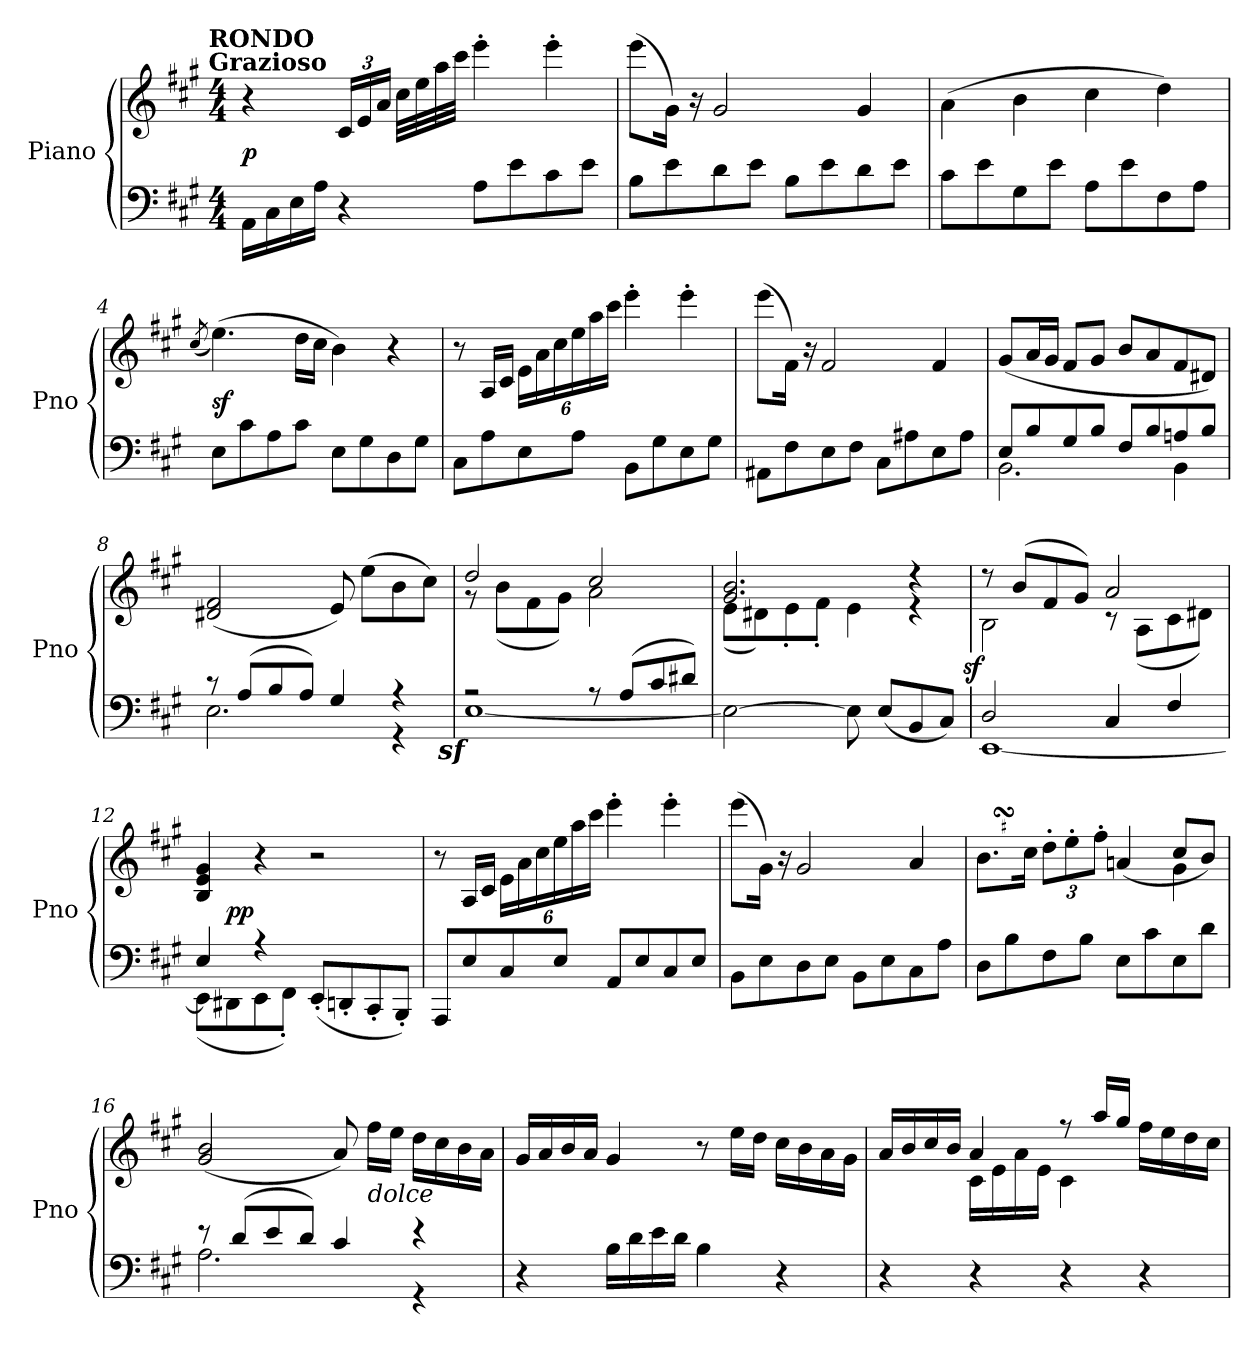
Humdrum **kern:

**kern	**kern	**dynam
*part1	*part1	*part1
*staff2	*staff1	*staff1/2
*I"Piano	*	*
*I'Pno	*	*
*clefF4	*clefG2	*
*k[f#c#g#]	*k[f#c#g#]	*
*A:	*A:	*
!!LO:TX:omd:t=RONDO\nGrazioso
*M4/4	*M4/4	*
*MM120	*MM120	*
=1	=1	=1
16AALL	4r	p
16C#	.	.
16E	.	.
16AJJ	.	.
4r	24c#LL	.
.	24e	.
.	24aJJ	.
.	32cc#LLL	.
.	32ee	.
.	32aa	.
.	32ccc#JJJ	.
8AL	4eee'	.
8e	.	.
8c#	4eee'	.
8eJ	.	.
=2	=2	=2
8BL	(8eeeL	.
8e	16g#Jk)	.
.	16r	.
8d	2g#	.
8eJ	.	.
8BL	.	.
8e	.	.
8d	4g#	.
8eJ	.	.
=3	=3	=3
8c#L	(4a\	.
8e	.	.
8G#	4b	.
8eJ	.	.
8AL	4cc#	.
8e	.	.
8F#	4dd)	.
8AJ	.	.
=4	=4	=4
.	(<8qcc#	.
8EL	(4.ee)	sf
8c#	.	.
8A	.	.
8c#J	16ddLL	.
.	16cc#JJ	.
8EL	4b)	.
8G#	.	.
8D	4r	.
8G#J	.	.
=5	=5	=5
8C#L	8r	.
8A	16ALL	.
.	16c#JJ	.
8E	24eLL	.
.	24a	.
.	24cc#	.
8AJ	24ee	.
.	24aa	.
.	24ccc#JJ	.
8BBL	4eee'	.
8G#	.	.
8E	4eee'	.
8G#J	.	.
=6	=6	=6
8AA#X\L	(8eeeL	.
8F#\	16f#Jk)	.
.	16r	.
8E\	2f#	.
8F#\J	.	.
8C#L	.	.
8A#X	.	.
8E	4f#	.
8A#J	.	.
=7	=7	=7
*^	*	*
8EL	2.BB	(8g#L	.
8B	.	16aL	.
.	.	16g#JJ	.
8G#	.	8f#L	.
8BJ	.	8g#J	.
8F#L	.	8bL	.
8B	.	8a	.
8An	4BB	8f#	.
8BJ	.	8d#XJ)	.
=8	=8	=8	=8
8r	2.E	(2d#X 2f#	.
(8AL	.	.	.
8B	.	.	.
8AJ)	.	.	.
4G#	.	8e)	.
.	.	(8eeL	.
4rA	4rGG	8b	.
.	.	8cc#J)	.
=9	=9	=9	=9
!	!LO:DY:rj	!	!
*	*	*^	*
2r	[1Ez<	2dd	8r	.
.	.	.	(8bL	.
.	.	.	8f#	.
.	.	.	8g#J)	.
8rA	.	2cc#	2a	.
(<8AL	.	.	.	.
8c#	.	.	.	.
8d#XJ)	.	.	.	.
*v	*v	*	*	*
=10	=10	=10	=10
2E_	2.g# 2.b	(8eL	.
.	.	8d#X)	.
.	.	8e'	.
.	.	8f#'J	.
8E]	.	4e	.
(8EL	.	.	.
8BB	4rdd	4re	.
8C#J)	.	.	.
=11	=11	=11	=11
*^	*	*	*
!	!	!	!	!LO:DY:rj
2D	[1EE	8r	2B	sf
.	.	(<8bL	.	.
.	.	8f#	.	.
.	.	8g#J)	.	.
4C#	.	2a	8rc	.
.	.	.	(>8AL	.
4F#	.	.	8c#	.
.	.	.	8d#XJ)	.
=12	=12	=12	=12	=12
4E	(>8EEL]	4B 4e 4g#	8ryy	.
.	8DD#X	.	2..ryy	pp
4rA	8EE	4r	.	.
.	8FF#'>J)	.	.	.
2ryy	(8EE'L	2r	.	.
.	8DDn'	.	.	.
.	8CC#'	.	.	.
.	8BBB'J)	.	.	.
*v	*v	*	*	*
*	*v	*v	*
=13	=13	=13
8AAAL	8r	.
8E	16ALL	.
.	16c#JJ	.
8C#	24eLL	.
.	24a	.
.	24cc#	.
8EJ	24ee	.
.	24aa	.
.	24ccc#JJ	.
8AAL	4eee'	.
8E	.	.
8C#	4eee'	.
8EJ	.	.
=14	=14	=14
8BB\L	(8eeeL	.
8E\	16g#Jk)	.
.	16r	.
8D\	2g#	.
8E\J	.	.
8BBL	.	.
8E	.	.
8C#	4a	.
8AJ	.	.
=15	=15	=15
*	*^	*
!	!	!LO:TURN:lacc=#	!
8DL	2ryy	8.bSSsL	.
8B	.	.	.
.	.	16cc#Jk	.
8F#	.	12dd'>L	.
.	.	12ee'>	.
8BJ	.	.	.
.	.	12ff#'>J	.
8EL	(4an	4ryy	.
8c#	.	.	.
8E	8cc#L	4g#	.
8dJ	8bJ)	.	.
*	*v	*v	*
=16	=16	=16
*^	*	*
8r	2.A	(>2g# 2b	.
(8dL	.	.	.
8e	.	.	.
8dJ)	.	.	.
4c#	.	8a)	.
!	!	!LO:TX:b:i:t=dolce	!
.	.	16ff#LL	.
.	.	16eeJJ	.
4r	4r	16ddLL	.
.	.	16cc#	.
.	.	16b	.
.	.	16aJJ	.
*v	*v	*	*
=17	=17	=17
4r	16g#LL	.
.	16a	.
.	16b	.
.	16aJJ	.
16BLL	4g#	.
16d	.	.
16e	.	.
16dJJ	.	.
4B	8r	.
.	16eeLL	.
.	16ddJJ	.
4r	16cc#\LL	.
.	16b\	.
.	16a\	.
.	16g#\JJ	.
=18	=18	=18
*	*^	*
4r	16a/LL	4ryy	.
.	16b/	.	.
.	16cc#/	.	.
.	16b/JJ	.	.
4r	4a	16c#LL	.
.	.	16e	.
.	.	16a	.
.	.	16eJJ	.
4r	8r	4c#	.
.	16aaLL	.	.
.	16gg#JJ	.	.
4r	16ff#LL	4ryy	.
.	16ee	.	.
.	16dd	.	.
.	16cc#JJ	.	.
*	*v	*v	*
=	=	=
*-	*-	*-
